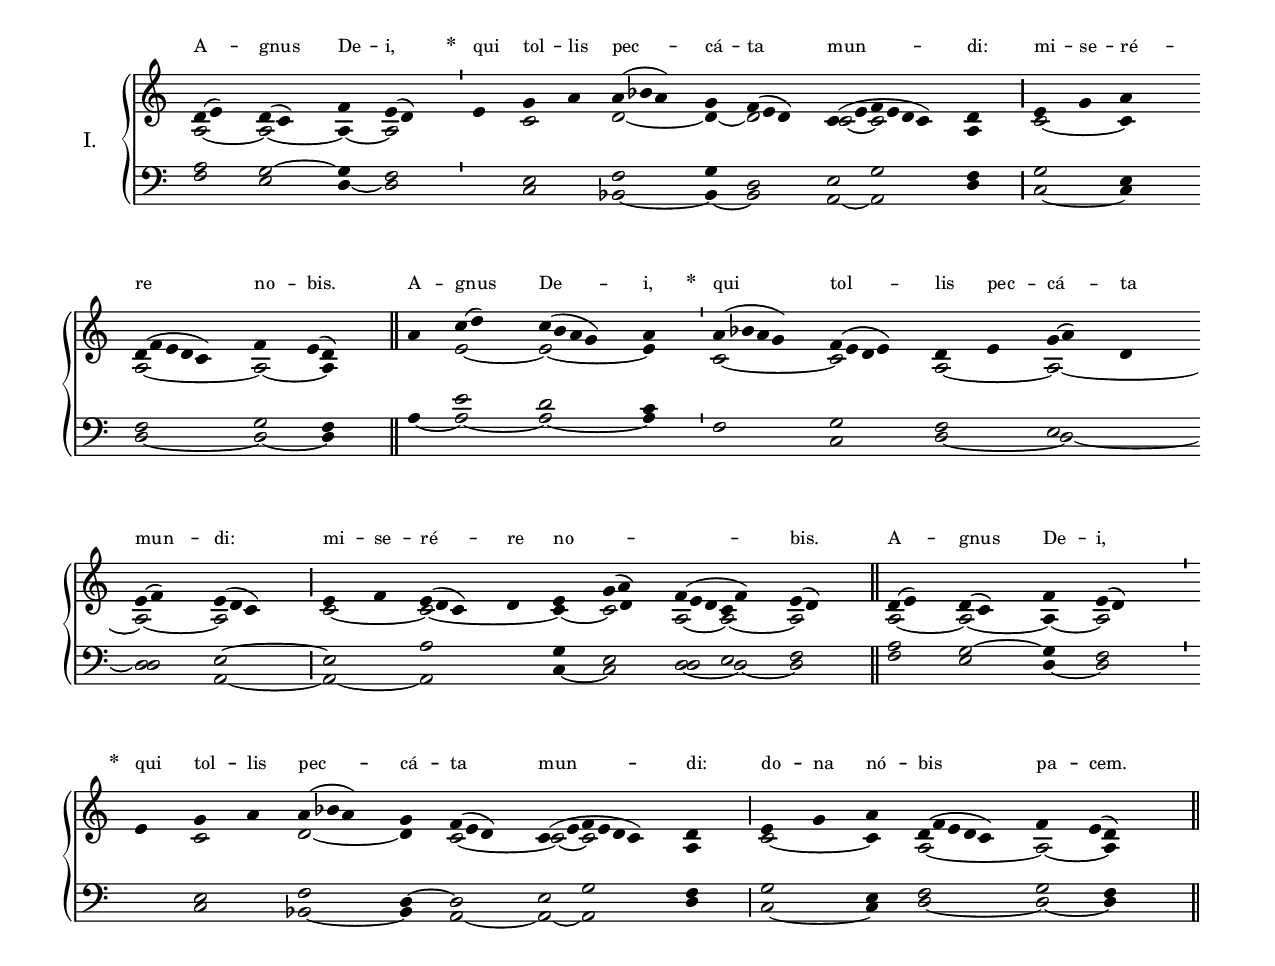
\version "2.18"
\include "gregorian.ly"
\include "noh2.ily"

%Page reference: page v.77
%(volume.page)

global = {
 \key d \dorian
 \cadenzaOn 
 \override Glissando #'thickness = #2.0
}

chantText = \lyricmode {
A -- gnus De -- i, 
\set stanza = " * " qui tol -- lis pec -- cá -- ta mun -- di: 
mi -- se -- ré -- re no -- bis. 
A -- gnus De -- i, 
\set stanza = " * " qui tol -- lis pec -- cá -- ta mun -- di: 
mi -- se -- ré -- re no -- _ _ bis. 
A -- gnus De -- i, 
\set stanza = " * " qui tol -- lis pec -- cá -- ta mun -- di: 
do -- na nó -- bis pa -- cem. }

chantMusic = {
\tieDown   d'4 ( e'4) d'4 ( c'4) f'4 e'4 ( d'4) \divisioMinima
 e'4 g'4 a'4  a'4 ( bes'4 a'4) g'4 f'4 ( e'4 d'4) c'4 ( e'4 f'4 e'4 d'4 c'4) d'4 \divisioMaior
 e'4 g'4 a'4 \forceBreak
 d'4 ( f'4 e'4 d'4 c'4) f'4 e'4 ( d'4) \finalis
 a'4 c''4 ( d''4) c''4 ( b'4 a'4 g'4) a'4 \divisioMinima
  a'4 ( bes'4 a'4 g'4) f'4 ( e'4 d'4 e'4) d'4 e'4 g'4 ( a'4) d'4 \forceBreak
 e'4 ( f'4) e'4 ( d'4 c'4) \divisioMaior
 e'4 f'4 e'4 ( d'4 c'4) d'4 e'4 g'4 ( a'4 d'4) f'4 ( e'4 d'4 c'4 f'4) e'4 ( d'4) \finalis
 d'4 ( e'4) d'4 ( c'4) f'4 e'4 ( d'4) \divisioMinima
 \forceBreak
 e'4 g'4 a'4  a'4 ( bes'4 a'4) g'4 f'4 ( e'4 d'4) c'4 ( e'4 f'4 e'4 d'4 c'4) d'4 \divisioMaior
 e'4 g'4 a'4 d'4 ( f'4 e'4 d'4 c'4) f'4 e'4 ( d'4) \finalis

}

altoMusic = {
a2 ~ a2 ~ a4 ~ a2 \divisioMinima
r4 c'2 d'2*3/2 ~ d'4 ~ d'2*3/2 c'2 ~ c'2*4/2 a4 \divisioMaior
c'2 ~ c'4 a2*5/2 ~ a2 ~ a4 \finalis
r4 e'2 ~ e'2*4/2 ~ e'4 c'2*4/2 ~ c'2*4/2 a2 ~ a2*3/2 ~ a2 ~ a2*3/2 \divisioMaior
c'2 ~ c'2*4/2 ~ c'4 ~ c'2*3/2 a2*3/2 ~ a2 ~ a2 \finalis
a2 ~ a2 ~ a4 ~ a2 \divisioMinima
r4 c'2 d'2*3/2 ~ d'4 c'2*3/2 ~ c'2 ~ c'2*4/2 a4 \divisioMaior
c'2 ~ c'4 a2*5/2 ~ a2 ~ a4 \finalis
}

tenorMusic = {
a2 g2 ~ g4 f2 \divisioMinima
r4 e2 f2*3/2 g4 d2*3/2 e2 g2*4/2 f4 \divisioMaior
g2 e4 f2*5/2 g2 f4 \finalis
r4 e'2 d'2*4/2 c'4 \divisioMinima f2*4/2 g2*4/2 f2 e2*3/2 \shiftRight d2 e2*3/2 ~ \divisioMaior
e2 a2*4/2 g4 e2*3/2 \shiftRight d2*3/2 e2 f2 \finalis
a2 g2 ~ g4 f2 \divisioMinima
r4 e2 f2*3/2 d4 ~ d2*3/2 e2 g2*4/2 f4 \divisioMaior
g2 e4 f2*5/2 g2 f4 \finalis
}

bassMusic = {
f2 e2 d4 ~ d2 \divisioMinima
r4 c2 bes,2*3/2 ~ bes,4 ~ bes,2*3/2 a,2 ~ a,2*4/2 d4 \divisioMaior
c2 ~ c4 d2*5/2 ~ d2 ~ d4 \finalis
a4 ~ a2 ~ a2*4/2 ~ a4 r2*4/2 c2*4/2 d2 ~ d2*3/2 ~ d2 a,2*3/2 ~ \divisioMaior
a,2 ~ a,2*4/2 c4 ~ c2*3/2 d2*3/2 ~ d2 ~ d2 \finalis
f2 e2 d4 ~ d2 \divisioMinima
r4 c2 bes,2*3/2 ~ bes,4 a,2*3/2 ~ a,2 ~ a,2*4/2 d4 \divisioMaior
c2 ~ c4 d2*5/2 ~ d2 ~ d4 \finalis
}

voiceLines = {
\voiceLineStyle


}

\score{
  <<
    \new Lyrics
    \new GrandStaff <<
      \set GrandStaff.autoBeaming = ##f
      \set GrandStaff.instrumentName = \markup \center-column {
        "I."
      }
      \new Staff = up <<
        \new Voice = "chant" {
          \voiceOne \global \chantMusic
        }
        \new Voice {
          \voiceTwo \global \altoMusic
        }
      >>

      \new Staff = down <<
        \clef bass
        \new Voice {
          \voiceOne \global \tenorMusic
        }
        \new Voice {
          \voiceTwo \global \bassMusic
        }
	\new Voice {
        \voiceThree \global \voiceLines
        }
      >>
    >>
    \context Lyrics {
      \lyricsto chant {
      \chantText
    }
    }
  >>
  \layout{
  }
  
}
